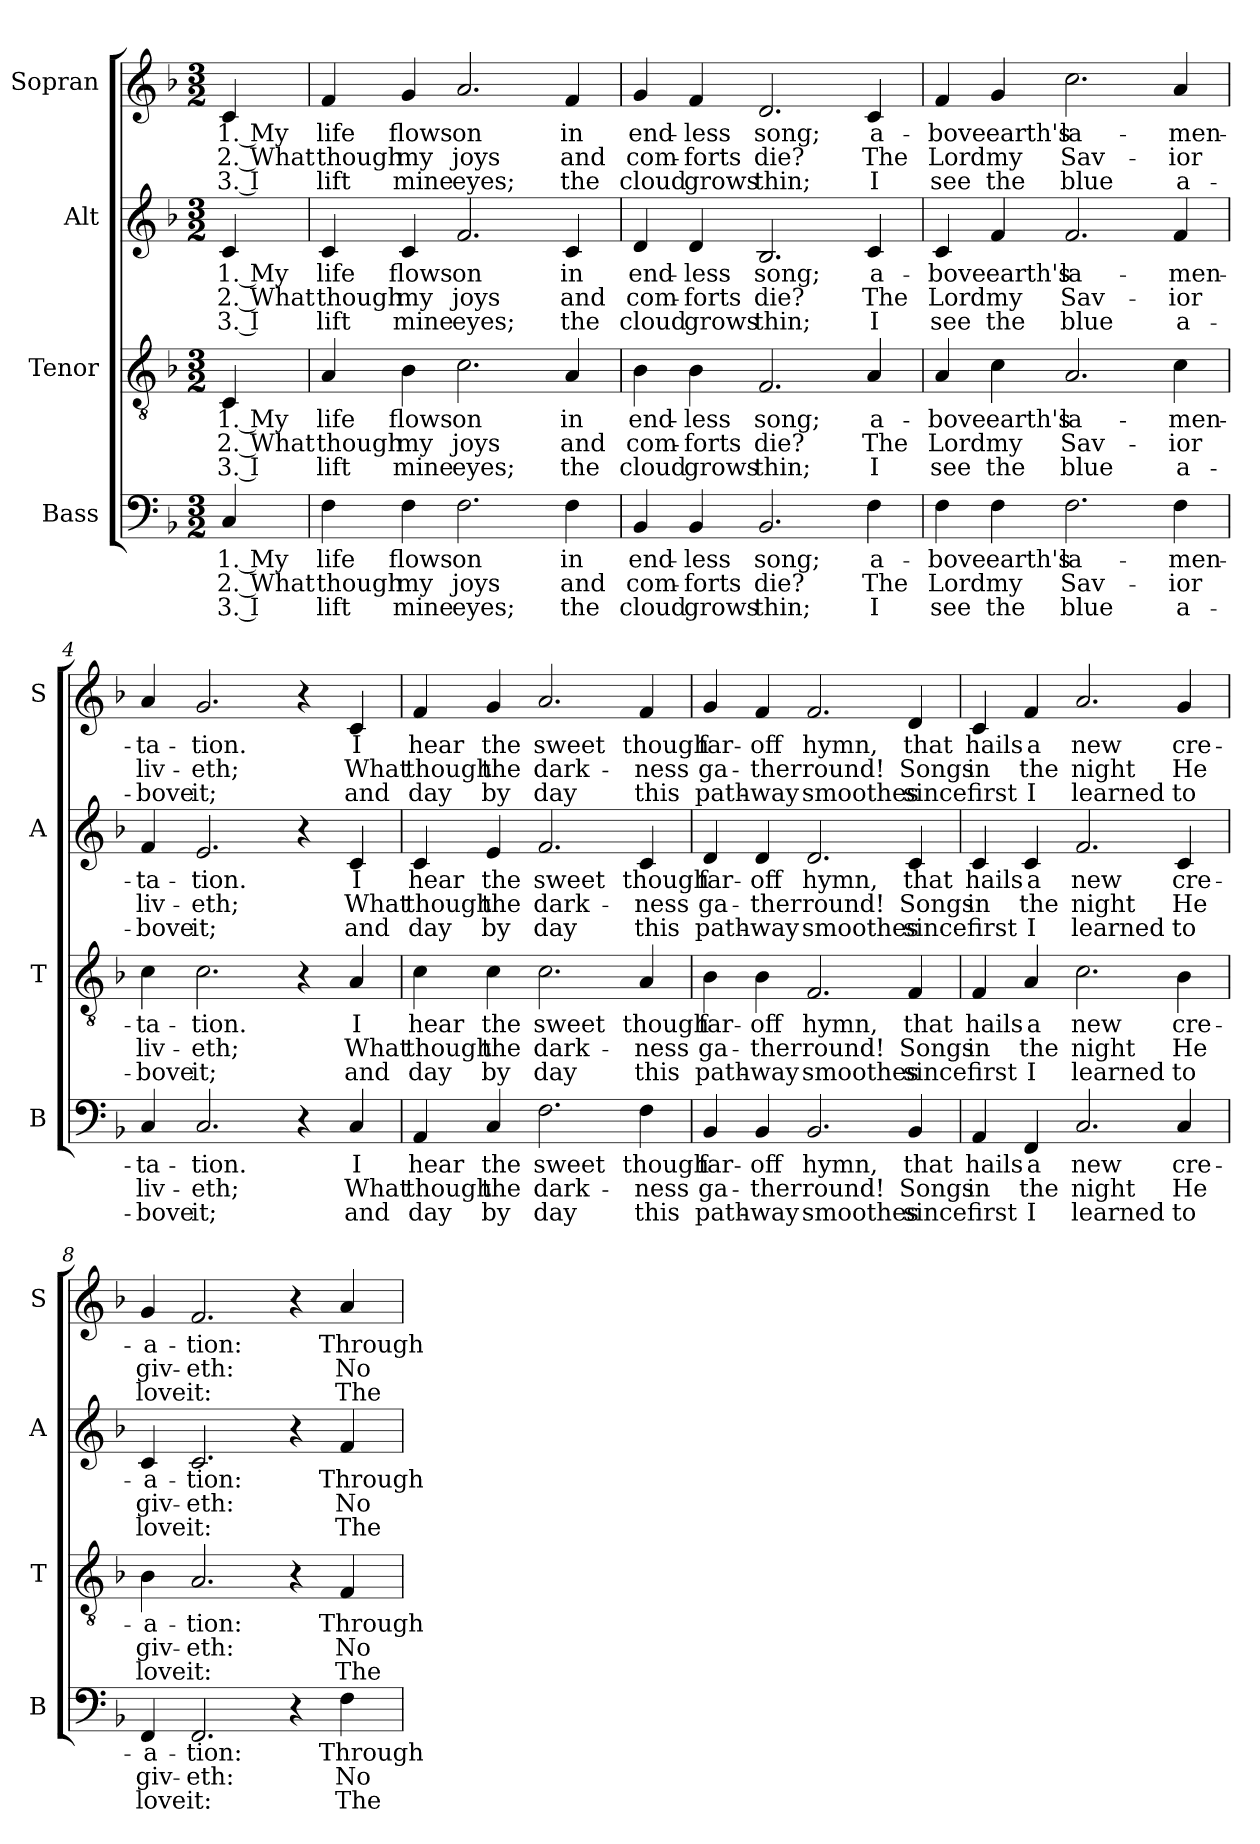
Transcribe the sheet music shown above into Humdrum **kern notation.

**kern	**text	**text	**text	**kern	**text	**text	**text	**kern	**text	**text	**text	**kern	**text	**text	**text
*part4	*part4	*part4	*part4	*part3	*part3	*part3	*part3	*part2	*part2	*part2	*part2	*part1	*part1	*part1	*part1
*staff4	*staff4	*staff4	*staff4	*staff3	*staff3	*staff3	*staff3	*staff2	*staff2	*staff2	*staff2	*staff1	*staff1	*staff1	*staff1
*I"Bass	*	*	*	*I"Tenor	*	*	*	*I"Alt	*	*	*	*I"Sopran	*	*	*
*I'B	*	*	*	*I'T	*	*	*	*I'A	*	*	*	*I'S	*	*	*
*clefF4	*	*	*	*clefGv2	*	*	*	*clefG2	*	*	*	*clefG2	*	*	*
*k[b-]	*	*	*	*k[b-]	*	*	*	*k[b-]	*	*	*	*k[b-]	*	*	*
*F:	*	*	*	*F:	*	*	*	*F:	*	*	*	*F:	*	*	*
*M3/2	*	*	*	*M3/2	*	*	*	*M3/2	*	*	*	*M3/2	*	*	*
*MM150	*	*	*	*MM150	*	*	*	*MM150	*	*	*	*MM150	*	*	*
=	=	=	=	=	=	=	=	=	=	=	=	=	=	=	=
!	!LO:LY:b	!LO:LY:b	!LO:LY:b	!	!LO:LY:b	!LO:LY:b	!LO:LY:b	!	!LO:LY:b	!LO:LY:b	!LO:LY:b	!	!LO:LY:b	!LO:LY:b	!LO:LY:b
4C/	1. My	2. What	3. I	4C/	1. My	2. What	3. I	4c/	1. My	2. What	3. I	4c/	1. My	2. What	3. I
=1	=1	=1	=1	=1	=1	=1	=1	=1	=1	=1	=1	=1	=1	=1	=1
!	!LO:LY:b	!LO:LY:b	!LO:LY:b	!	!LO:LY:b	!LO:LY:b	!LO:LY:b	!	!LO:LY:b	!LO:LY:b	!LO:LY:b	!	!LO:LY:b	!LO:LY:b	!LO:LY:b
4F\	life	though	lift	4A/	life	though	lift	4c/	life	though	lift	4f/	life	though	lift
!	!LO:LY:b	!LO:LY:b	!LO:LY:b	!	!LO:LY:b	!LO:LY:b	!LO:LY:b	!	!LO:LY:b	!LO:LY:b	!LO:LY:b	!	!LO:LY:b	!LO:LY:b	!LO:LY:b
4F\	flows	my	mine	4B-\	flows	my	mine	4c/	flows	my	mine	4g/	flows	my	mine
!	!LO:LY:b	!LO:LY:b	!LO:LY:b	!	!LO:LY:b	!LO:LY:b	!LO:LY:b	!	!LO:LY:b	!LO:LY:b	!LO:LY:b	!	!LO:LY:b	!LO:LY:b	!LO:LY:b
2.F\	on	joys	eyes;	2.c\	on	joys	eyes;	2.f/	on	joys	eyes;	2.a/	on	joys	eyes;
!	!LO:LY:b	!LO:LY:b	!LO:LY:b	!	!LO:LY:b	!LO:LY:b	!LO:LY:b	!	!LO:LY:b	!LO:LY:b	!LO:LY:b	!	!LO:LY:b	!LO:LY:b	!LO:LY:b
4F\	in	and	the	4A/	in	and	the	4c/	in	and	the	4f/	in	and	the
=2	=2	=2	=2	=2	=2	=2	=2	=2	=2	=2	=2	=2	=2	=2	=2
!	!LO:LY:b	!LO:LY:b	!LO:LY:b	!	!LO:LY:b	!LO:LY:b	!LO:LY:b	!	!LO:LY:b	!LO:LY:b	!LO:LY:b	!	!LO:LY:b	!LO:LY:b	!LO:LY:b
4BB-/	end-	com-	cloud	4B-\	end-	com-	cloud	4d/	end-	com-	cloud	4g/	end-	com-	cloud
!	!LO:LY:b	!LO:LY:b	!LO:LY:b	!	!LO:LY:b	!LO:LY:b	!LO:LY:b	!	!LO:LY:b	!LO:LY:b	!LO:LY:b	!	!LO:LY:b	!LO:LY:b	!LO:LY:b
4BB-/	-less	-forts	grows	4B-\	-less	-forts	grows	4d/	-less	-forts	grows	4f/	-less	-forts	grows
!	!LO:LY:b	!LO:LY:b	!LO:LY:b	!	!LO:LY:b	!LO:LY:b	!LO:LY:b	!	!LO:LY:b	!LO:LY:b	!LO:LY:b	!	!LO:LY:b	!LO:LY:b	!LO:LY:b
2.BB-/	song;	die?	thin;	2.F/	song;	die?	thin;	2.B-/	song;	die?	thin;	2.d/	song;	die?	thin;
!	!LO:LY:b	!LO:LY:b	!LO:LY:b	!	!LO:LY:b	!LO:LY:b	!LO:LY:b	!	!LO:LY:b	!LO:LY:b	!LO:LY:b	!	!LO:LY:b	!LO:LY:b	!LO:LY:b
4F\	a-	The	I	4A/	a-	The	I	4c/	a-	The	I	4c/	a-	The	I
=3	=3	=3	=3	=3	=3	=3	=3	=3	=3	=3	=3	=3	=3	=3	=3
!	!LO:LY:b	!LO:LY:b	!LO:LY:b	!	!LO:LY:b	!LO:LY:b	!LO:LY:b	!	!LO:LY:b	!LO:LY:b	!LO:LY:b	!	!LO:LY:b	!LO:LY:b	!LO:LY:b
4F\	-bove	Lord	see	4A/	-bove	Lord	see	4c/	-bove	Lord	see	4f/	-bove	Lord	see
!	!LO:LY:b	!LO:LY:b	!LO:LY:b	!	!LO:LY:b	!LO:LY:b	!LO:LY:b	!	!LO:LY:b	!LO:LY:b	!LO:LY:b	!	!LO:LY:b	!LO:LY:b	!LO:LY:b
4F\	earth's	my	the	4c\	earth's	my	the	4f/	earth's	my	the	4g/	earth's	my	the
!	!LO:LY:b	!LO:LY:b	!LO:LY:b	!	!LO:LY:b	!LO:LY:b	!LO:LY:b	!	!LO:LY:b	!LO:LY:b	!LO:LY:b	!	!LO:LY:b	!LO:LY:b	!LO:LY:b
2.F\	la-	Sav-	blue	2.A/	la-	Sav-	blue	2.f/	la-	Sav-	blue	2.cc\	la-	Sav-	blue
!	!LO:LY:b	!LO:LY:b	!LO:LY:b	!	!LO:LY:b	!LO:LY:b	!LO:LY:b	!	!LO:LY:b	!LO:LY:b	!LO:LY:b	!	!LO:LY:b	!LO:LY:b	!LO:LY:b
4F\	-men-	-ior	a-	4c\	-men-	-ior	a-	4f/	-men-	-ior	a-	4a/	-men-	-ior	a-
!!LO:LB:g=z
=4	=4	=4	=4	=4	=4	=4	=4	=4	=4	=4	=4	=4	=4	=4	=4
!	!LO:LY:b	!LO:LY:b	!LO:LY:b	!	!LO:LY:b	!LO:LY:b	!LO:LY:b	!	!LO:LY:b	!LO:LY:b	!LO:LY:b	!	!LO:LY:b	!LO:LY:b	!LO:LY:b
4C/	-ta-	liv-	-bove	4c\	-ta-	liv-	-bove	4f/	-ta-	liv-	-bove	4a/	-ta-	liv-	-bove
!	!LO:LY:b	!LO:LY:b	!LO:LY:b	!	!LO:LY:b	!LO:LY:b	!LO:LY:b	!	!LO:LY:b	!LO:LY:b	!LO:LY:b	!	!LO:LY:b	!LO:LY:b	!LO:LY:b
2.C/	-tion.	-eth;	it;	2.c\	-tion.	-eth;	it;	2.e/	-tion.	-eth;	it;	2.g/	-tion.	-eth;	it;
4r	.	.	.	4r	.	.	.	4r	.	.	.	4r	.	.	.
!	!LO:LY:b	!LO:LY:b	!LO:LY:b	!	!LO:LY:b	!LO:LY:b	!LO:LY:b	!	!LO:LY:b	!LO:LY:b	!LO:LY:b	!	!LO:LY:b	!LO:LY:b	!LO:LY:b
4C/	I	What	and	4A/	I	What	and	4c/	I	What	and	4c/	I	What	and
=5	=5	=5	=5	=5	=5	=5	=5	=5	=5	=5	=5	=5	=5	=5	=5
!	!LO:LY:b	!LO:LY:b	!LO:LY:b	!	!LO:LY:b	!LO:LY:b	!LO:LY:b	!	!LO:LY:b	!LO:LY:b	!LO:LY:b	!	!LO:LY:b	!LO:LY:b	!LO:LY:b
4AA/	hear	though	day	4c\	hear	though	day	4c/	hear	though	day	4f/	hear	though	day
!	!LO:LY:b	!LO:LY:b	!LO:LY:b	!	!LO:LY:b	!LO:LY:b	!LO:LY:b	!	!LO:LY:b	!LO:LY:b	!LO:LY:b	!	!LO:LY:b	!LO:LY:b	!LO:LY:b
4C/	the	the	by	4c\	the	the	by	4e/	the	the	by	4g/	the	the	by
!	!LO:LY:b	!LO:LY:b	!LO:LY:b	!	!LO:LY:b	!LO:LY:b	!LO:LY:b	!	!LO:LY:b	!LO:LY:b	!LO:LY:b	!	!LO:LY:b	!LO:LY:b	!LO:LY:b
2.F\	sweet	dark-	day	2.c\	sweet	dark-	day	2.f/	sweet	dark-	day	2.a/	sweet	dark-	day
!	!LO:LY:b	!LO:LY:b	!LO:LY:b	!	!LO:LY:b	!LO:LY:b	!LO:LY:b	!	!LO:LY:b	!LO:LY:b	!LO:LY:b	!	!LO:LY:b	!LO:LY:b	!LO:LY:b
4F\	though	-ness	this	4A/	though	-ness	this	4c/	though	-ness	this	4f/	though	-ness	this
=6	=6	=6	=6	=6	=6	=6	=6	=6	=6	=6	=6	=6	=6	=6	=6
!	!LO:LY:b	!LO:LY:b	!LO:LY:b	!	!LO:LY:b	!LO:LY:b	!LO:LY:b	!	!LO:LY:b	!LO:LY:b	!LO:LY:b	!	!LO:LY:b	!LO:LY:b	!LO:LY:b
4BB-/	far-	ga-	path-	4B-\	far-	ga-	path-	4d/	far-	ga-	path-	4g/	far-	ga-	path-
!	!LO:LY:b	!LO:LY:b	!LO:LY:b	!	!LO:LY:b	!LO:LY:b	!LO:LY:b	!	!LO:LY:b	!LO:LY:b	!LO:LY:b	!	!LO:LY:b	!LO:LY:b	!LO:LY:b
4BB-/	-off	-ther	-way	4B-\	-off	-ther	-way	4d/	-off	-ther	-way	4f/	-off	-ther	-way
!	!LO:LY:b	!LO:LY:b	!LO:LY:b	!	!LO:LY:b	!LO:LY:b	!LO:LY:b	!	!LO:LY:b	!LO:LY:b	!LO:LY:b	!	!LO:LY:b	!LO:LY:b	!LO:LY:b
2.BB-/	hymn,	round!	smoothes	2.F/	hymn,	round!	smoothes	2.d/	hymn,	round!	smoothes	2.f/	hymn,	round!	smoothes
!	!LO:LY:b	!LO:LY:b	!LO:LY:b	!	!LO:LY:b	!LO:LY:b	!LO:LY:b	!	!LO:LY:b	!LO:LY:b	!LO:LY:b	!	!LO:LY:b	!LO:LY:b	!LO:LY:b
4BB-/	that	Songs	since	4F/	that	Songs	since	4c/	that	Songs	since	4d/	that	Songs	since
=7	=7	=7	=7	=7	=7	=7	=7	=7	=7	=7	=7	=7	=7	=7	=7
!	!LO:LY:b	!LO:LY:b	!LO:LY:b	!	!LO:LY:b	!LO:LY:b	!LO:LY:b	!	!LO:LY:b	!LO:LY:b	!LO:LY:b	!	!LO:LY:b	!LO:LY:b	!LO:LY:b
4AA/	hails	in	first	4F/	hails	in	first	4c/	hails	in	first	4c/	hails	in	first
!	!LO:LY:b	!LO:LY:b	!LO:LY:b	!	!LO:LY:b	!LO:LY:b	!LO:LY:b	!	!LO:LY:b	!LO:LY:b	!LO:LY:b	!	!LO:LY:b	!LO:LY:b	!LO:LY:b
4FF/	a	the	I	4A/	a	the	I	4c/	a	the	I	4f/	a	the	I
!	!LO:LY:b	!LO:LY:b	!LO:LY:b	!	!LO:LY:b	!LO:LY:b	!LO:LY:b	!	!LO:LY:b	!LO:LY:b	!LO:LY:b	!	!LO:LY:b	!LO:LY:b	!LO:LY:b
2.C/	new	night	learned	2.c\	new	night	learned	2.f/	new	night	learned	2.a/	new	night	learned
!	!LO:LY:b	!LO:LY:b	!LO:LY:b	!	!LO:LY:b	!LO:LY:b	!LO:LY:b	!	!LO:LY:b	!LO:LY:b	!LO:LY:b	!	!LO:LY:b	!LO:LY:b	!LO:LY:b
4C/	cre-	He	to	4B-\	cre-	He	to	4c/	cre-	He	to	4g/	cre-	He	to
!!LO:PB:g=z
=8	=8	=8	=8	=8	=8	=8	=8	=8	=8	=8	=8	=8	=8	=8	=8
!	!LO:LY:b	!LO:LY:b	!LO:LY:b	!	!LO:LY:b	!LO:LY:b	!LO:LY:b	!	!LO:LY:b	!LO:LY:b	!LO:LY:b	!	!LO:LY:b	!LO:LY:b	!LO:LY:b
4FF/	-a-	giv-	love	4B-\	-a-	giv-	love	4c/	-a-	giv-	love	4g/	-a-	giv-	love
!	!LO:LY:b	!LO:LY:b	!LO:LY:b	!	!LO:LY:b	!LO:LY:b	!LO:LY:b	!	!LO:LY:b	!LO:LY:b	!LO:LY:b	!	!LO:LY:b	!LO:LY:b	!LO:LY:b
2.FF/	-tion:	-eth:	it:	2.A/	-tion:	-eth:	it:	2.c/	-tion:	-eth:	it:	2.f/	-tion:	-eth:	it:
4r	.	.	.	4r	.	.	.	4r	.	.	.	4r	.	.	.
!	!LO:LY:b	!LO:LY:b	!LO:LY:b	!	!LO:LY:b	!LO:LY:b	!LO:LY:b	!	!LO:LY:b	!LO:LY:b	!LO:LY:b	!	!LO:LY:b	!LO:LY:b	!LO:LY:b
4F\	Through	No	The	4F/	Through	No	The	4f/	Through	No	The	4a/	Through	No	The
=	=	=	=	=	=	=	=	=	=	=	=	=	=	=	=
*-	*-	*-	*-	*-	*-	*-	*-	*-	*-	*-	*-	*-	*-	*-	*-
